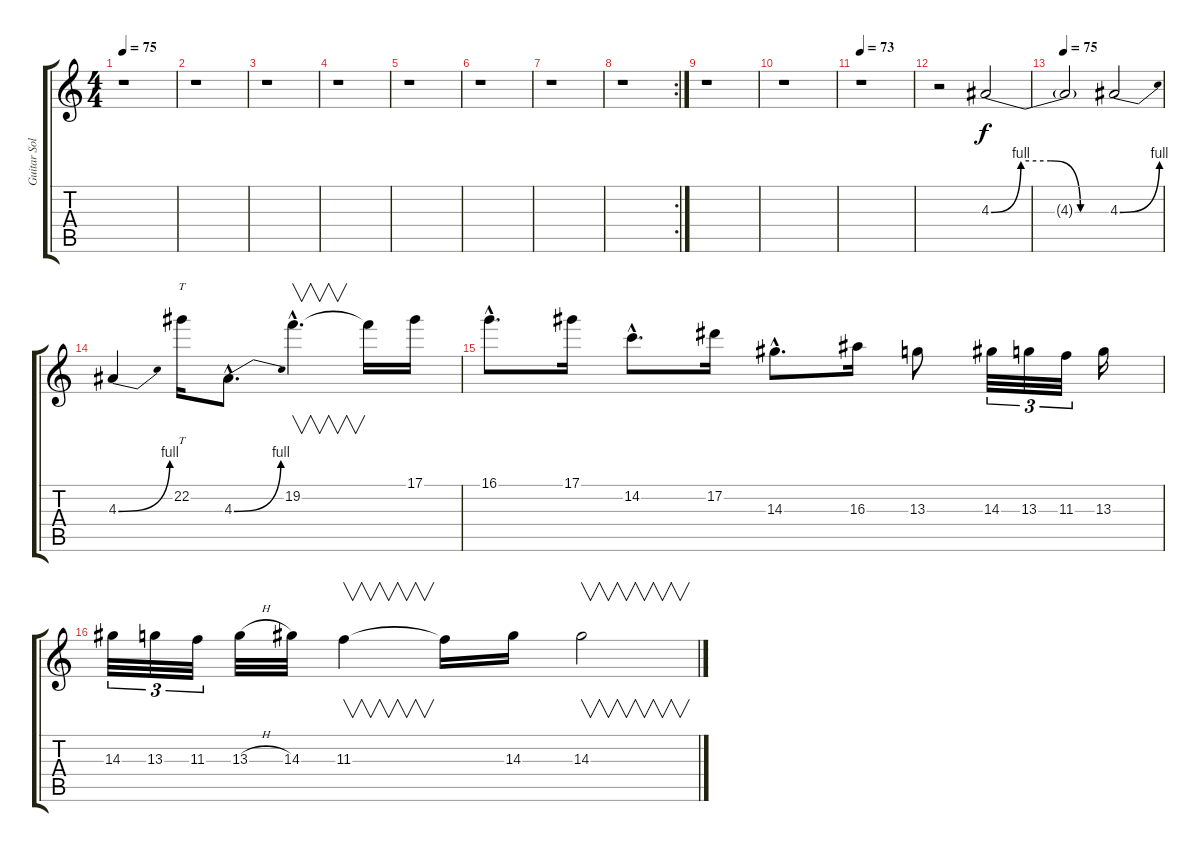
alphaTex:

\track ("Guitar Solo" "Guitar Sol") {instrument overdrivenguitar}
\staff {score tabs}
\tuning (Eb4 Bb3 Gb3 Db3 Ab2 Eb2) {hide}
\ts (4 4)
\tempo 75
\clef g2
\ks c
r.1{dy f} |
r.1 |
r.1 |
r.1 |
r.1 |
r.1 |
r.1 |
\rc 2
r.1 |
r.1 |
r.1 |
\tempo 73
r.1 |
r.2 4.3{be (custom 0 0 15 4 30 4 45 0 60 0)}.2 |
\tempo 75
4.3{t}.2 4.3{be (bend 0 0 60 4)}.2 |
4.3{be (bend 0 0 60 4)}.4 22.2.16{tt} 4.3{be (bend 0 0 60 4) hac}.8{d} 19.2{hac}.4{v d} 19.2{t}.16 17.1.16 |
16.1{hac}.8{d} 17.1.16 14.2{hac}.8{d} 17.2.16 14.3{hac}.8{d} 16.3.16 13.3.8 14.3.32{tu (3 2)} 13.3.32{tu (3 2)} 11.3.32{tu (3 2)} 13.3.16 |
14.3.32{tu (3 2)} 13.3.32{tu (3 2)} 11.3.32{tu (3 2)} 13.3{h}.32 14.3.32 11.3.4{v} 11.3{t}.16 14.3.16 14.3.2{v}
